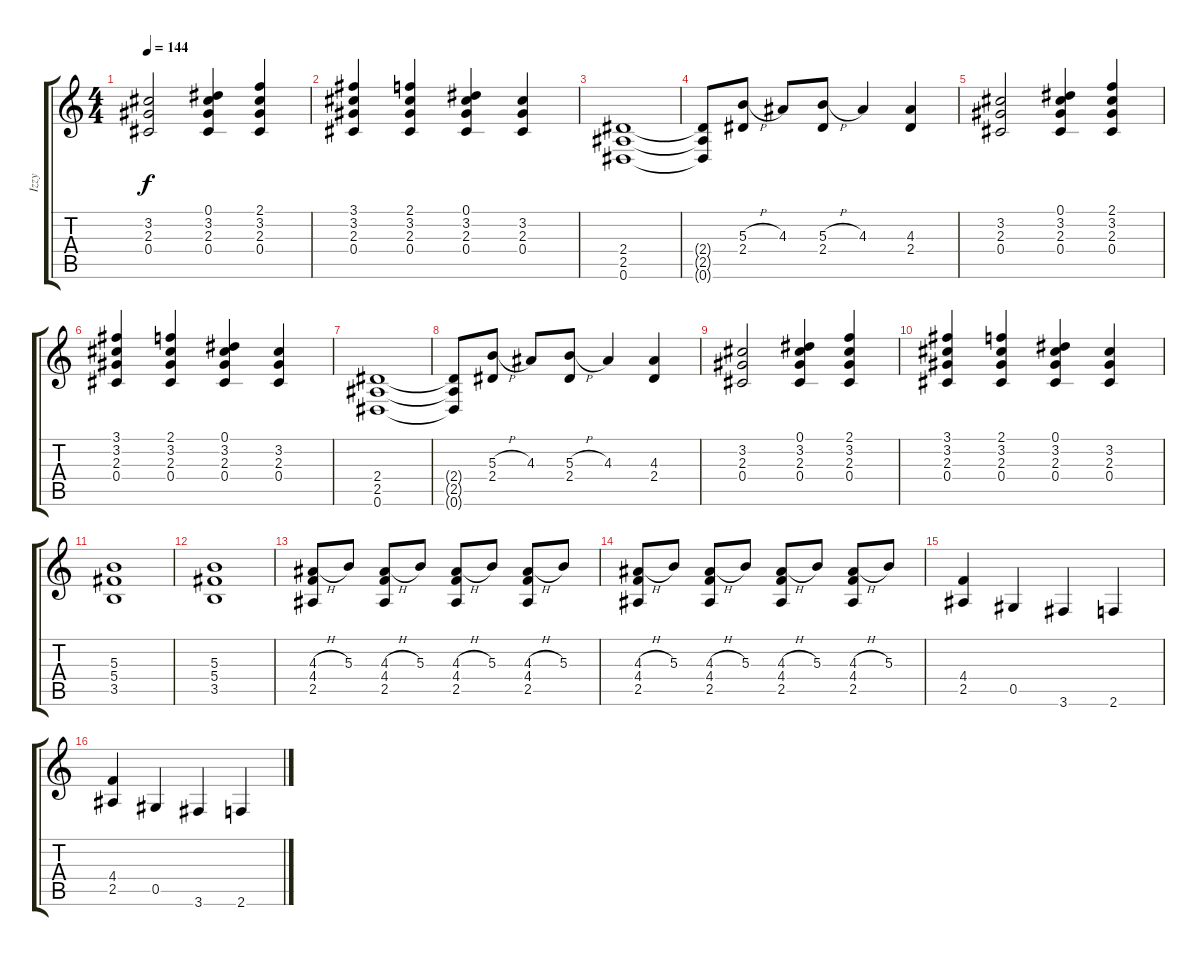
\track ("Izzy" "Izzy") {instrument overdrivenguitar}
\staff {score tabs}
\tuning (Eb4 Bb3 Gb3 Db3 Ab2 Eb2) {hide}
\ts (4 4)
\tempo 144
\clef g2
\ks c
(3.2 2.3 0.4).2{dy f} (0.1 3.2 2.3 0.4).4 (2.1 3.2 2.3 0.4).4 |
(3.1 3.2 2.3 0.4).4 (2.1 3.2 2.3 0.4).4 (0.1 3.2 2.3 0.4).4 (3.2 2.3 0.4).4 |
(2.4 2.5 0.6).1 |
(2.4{t} 2.5{t} 0.6{t}).8 (5.3{h} 2.4).8 4.3.8 (5.3{h} 2.4).8 4.3.4 (4.3 2.4).4 |
(3.2 2.3 0.4).2 (0.1 3.2 2.3 0.4).4 (2.1 3.2 2.3 0.4).4 |
(3.1 3.2 2.3 0.4).4 (2.1 3.2 2.3 0.4).4 (0.1 3.2 2.3 0.4).4 (3.2 2.3 0.4).4 |
(2.4 2.5 0.6).1 |
(2.4{t} 2.5{t} 0.6{t}).8 (5.3{h} 2.4).8 4.3.8 (5.3{h} 2.4).8 4.3.4 (4.3 2.4).4 |
(3.2 2.3 0.4).2 (0.1 3.2 2.3 0.4).4 (2.1 3.2 2.3 0.4).4 |
(3.1 3.2 2.3 0.4).4 (2.1 3.2 2.3 0.4).4 (0.1 3.2 2.3 0.4).4 (3.2 2.3 0.4).4 |
(5.3 5.4 3.5).1 |
(5.3 5.4 3.5).1 |
(4.3{h} 4.4 2.5).8 5.3.8 (4.3{h} 4.4 2.5).8 5.3.8 (4.3{h} 4.4 2.5).8 5.3.8 (4.3{h} 4.4 2.5).8 5.3.8 |
(4.3{h} 4.4 2.5).8 5.3.8 (4.3{h} 4.4 2.5).8 5.3.8 (4.3{h} 4.4 2.5).8 5.3.8 (4.3{h} 4.4 2.5).8 5.3.8 |
(4.4 2.5).4 0.5.4 3.6.4 2.6.4 |
(4.4 2.5).4 0.5.4 3.6.4 2.6.4
